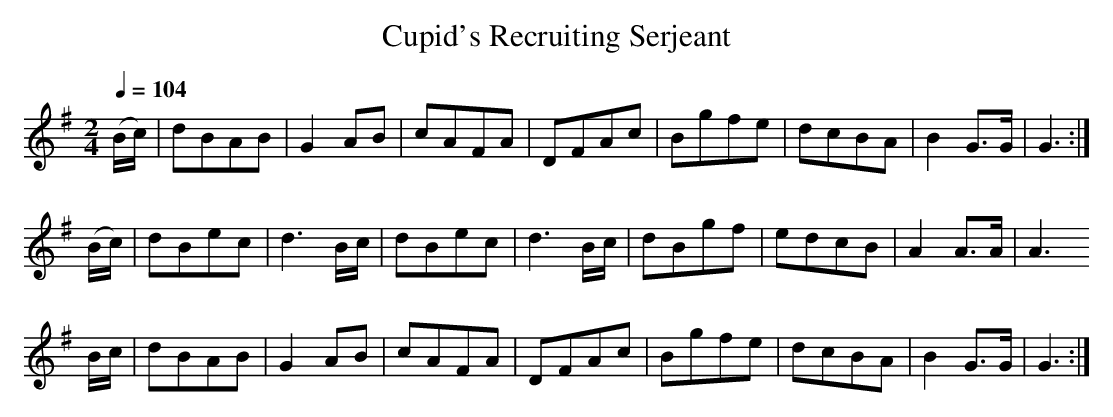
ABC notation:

X:1
T:Cupid's Recruiting Serjeant
M:2/4
L:1/8
Q:1/4=104
K:G
(B/c/) | dBAB | G2AB | cAFA | DFAc | Bgfe | dcBA | B2G>G | G3 :|
(B/c/) | dBec | d3 B/c/ | dBec | d3 B/c/ | dBgf | edcB | A2A>A | A3
 B/c/ | dBAB | G2AB | cAFA | DFAc | Bgfe | dcBA | B2G>G | G3 :|
